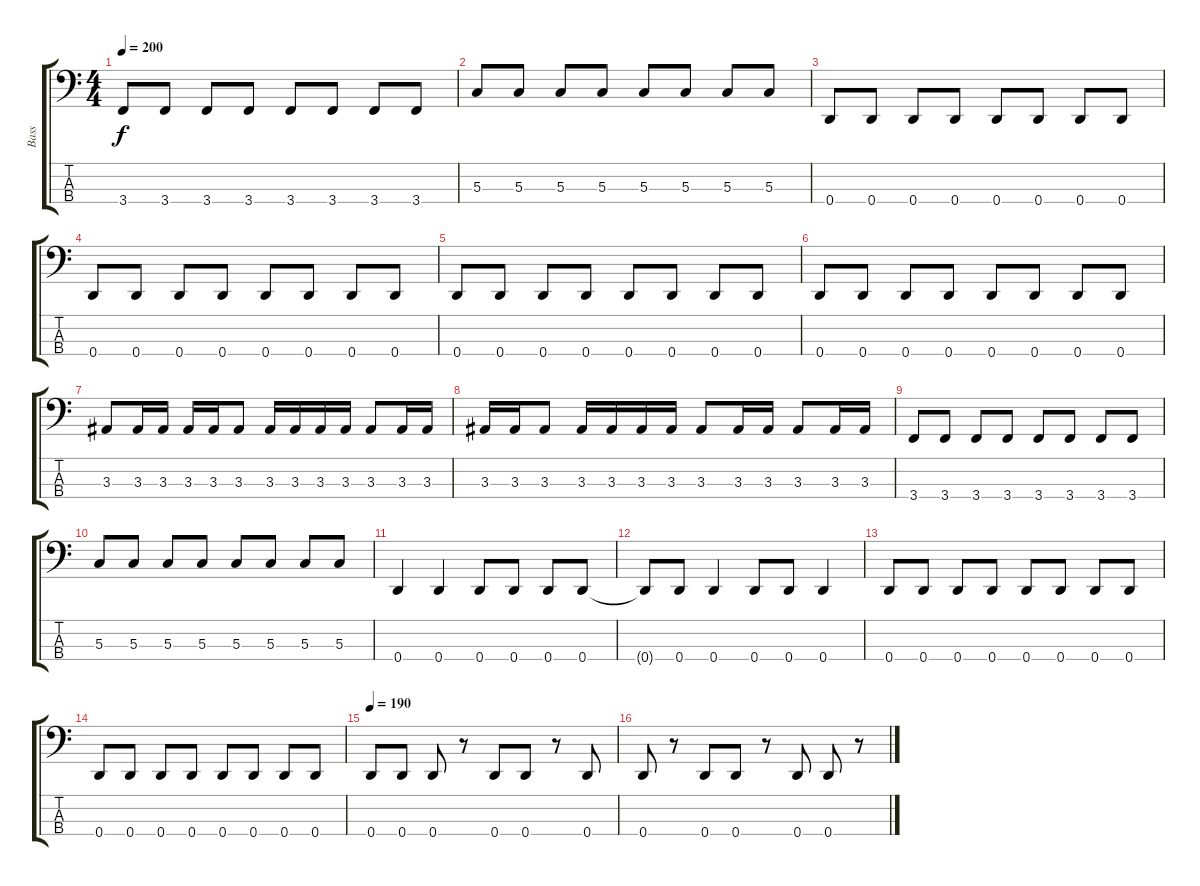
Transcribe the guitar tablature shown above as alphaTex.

\track ("Bass" "Bass") {instrument electricbasspick}
\staff {score tabs}
\tuning (F2 C2 G1 D1) {hide}
\ts (4 4)
\tempo 200
\clef f4
\ks c
3.4.8{dy f} 3.4.8 3.4.8 3.4.8 3.4.8 3.4.8 3.4.8 3.4.8 |
5.3.8 5.3.8 5.3.8 5.3.8 5.3.8 5.3.8 5.3.8 5.3.8 |
0.4.8 0.4.8 0.4.8 0.4.8 0.4.8 0.4.8 0.4.8 0.4.8 |
0.4.8 0.4.8 0.4.8 0.4.8 0.4.8 0.4.8 0.4.8 0.4.8 |
0.4.8 0.4.8 0.4.8 0.4.8 0.4.8 0.4.8 0.4.8 0.4.8 |
0.4.8 0.4.8 0.4.8 0.4.8 0.4.8 0.4.8 0.4.8 0.4.8 |
3.3.8 3.3.16 3.3.16 3.3.16 3.3.16 3.3.8 3.3.16 3.3.16 3.3.16 3.3.16 3.3.8 3.3.16 3.3.16 |
3.3.16 3.3.16 3.3.8 3.3.16 3.3.16 3.3.16 3.3.16 3.3.8 3.3.16 3.3.16 3.3.8 3.3.16 3.3.16 |
3.4.8 3.4.8 3.4.8 3.4.8 3.4.8 3.4.8 3.4.8 3.4.8 |
5.3.8 5.3.8 5.3.8 5.3.8 5.3.8 5.3.8 5.3.8 5.3.8 |
0.4.4 0.4.4 0.4.8 0.4.8 0.4.8 0.4.8 |
0.4{t}.8 0.4.8 0.4.4 0.4.8 0.4.8 0.4.4 |
0.4.8 0.4.8 0.4.8 0.4.8 0.4.8 0.4.8 0.4.8 0.4.8 |
0.4.8 0.4.8 0.4.8 0.4.8 0.4.8 0.4.8 0.4.8 0.4.8 |
\tempo 190
0.4.8 0.4.8 0.4.8 r.8 0.4.8 0.4.8 r.8 0.4.8 |
0.4.8 r.8 0.4.8 0.4.8 r.8 0.4.8 0.4.8 r.8
